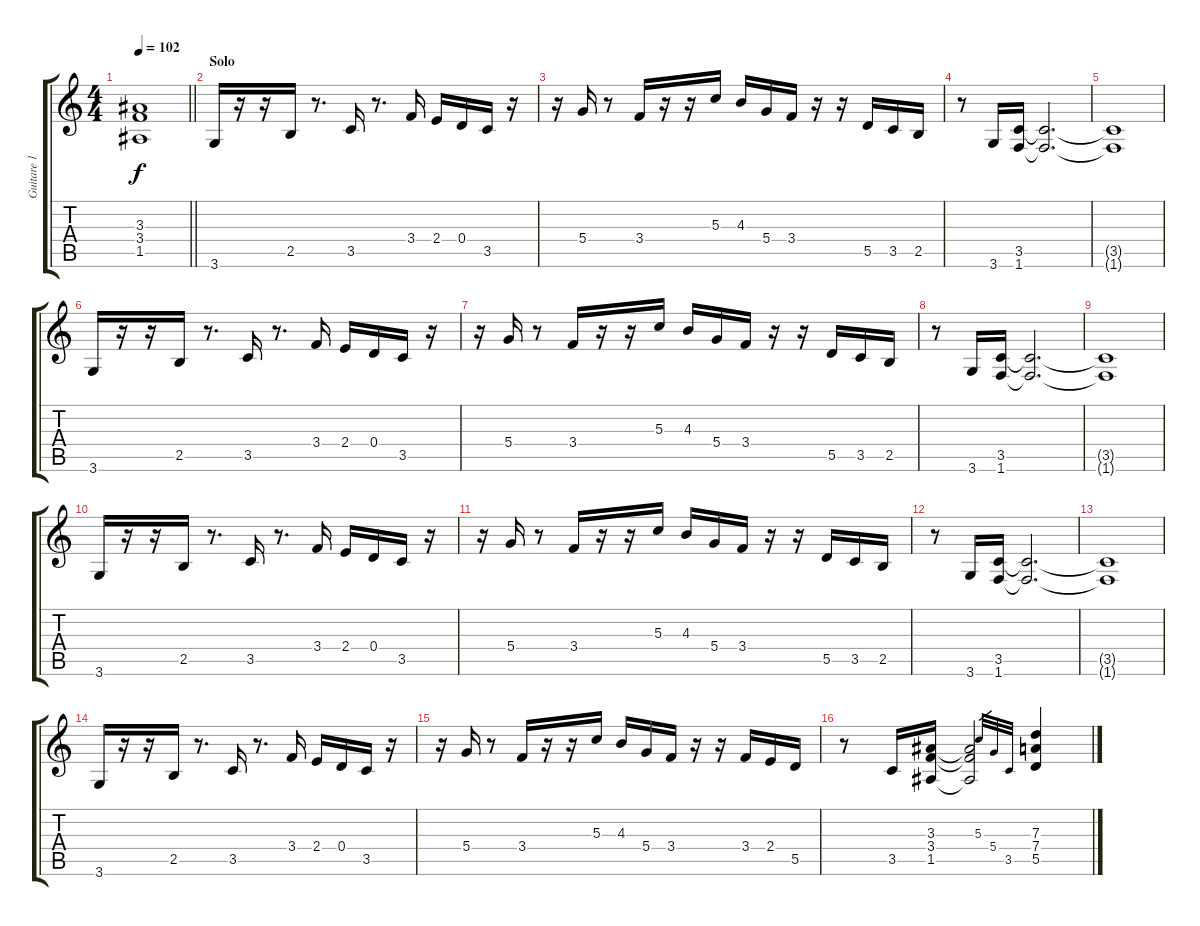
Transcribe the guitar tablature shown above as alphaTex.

\track ("Guitare 1" "Guitare 1") {instrument overdrivenguitar}
\staff {score tabs}
\tuning (E4 B3 G3 D3 A2 E2) {hide}
\ts (4 4)
\tempo 102
\clef g2
\barLineRight lightlight
\ks c
(3.3{t} 3.4{t} 1.5{t}).1{dy f} |
\section ("" "Solo")
3.6.16 r.16 r.16 2.5.16 r.8{d} 3.5.16 r.8{d} 3.4.16 2.4.16 0.4.16 3.5.16 r.16 |
r.16 5.4.16 r.8 3.4.16 r.16 r.16 5.3.16 4.3.16 5.4.16 3.4.16 r.16 r.16 5.5.16 3.5.16 2.5.16 |
r.8 3.6.16 (3.5 1.6).16 (3.5{t} 1.6{t}).2{d} |
(3.5{t} 1.6{t}).1 |
3.6.16 r.16 r.16 2.5.16 r.8{d} 3.5.16 r.8{d} 3.4.16 2.4.16 0.4.16 3.5.16 r.16 |
r.16 5.4.16 r.8 3.4.16 r.16 r.16 5.3.16 4.3.16 5.4.16 3.4.16 r.16 r.16 5.5.16 3.5.16 2.5.16 |
r.8 3.6.16 (3.5 1.6).16 (3.5{t} 1.6{t}).2{d} |
(3.5{t} 1.6{t}).1 |
3.6.16 r.16 r.16 2.5.16 r.8{d} 3.5.16 r.8{d} 3.4.16 2.4.16 0.4.16 3.5.16 r.16 |
r.16 5.4.16 r.8 3.4.16 r.16 r.16 5.3.16 4.3.16 5.4.16 3.4.16 r.16 r.16 5.5.16 3.5.16 2.5.16 |
r.8 3.6.16 (3.5 1.6).16 (3.5{t} 1.6{t}).2{d} |
(3.5{t} 1.6{t}).1 |
3.6.16 r.16 r.16 2.5.16 r.8{d} 3.5.16 r.8{d} 3.4.16 2.4.16 0.4.16 3.5.16 r.16 |
r.16 5.4.16 r.8 3.4.16 r.16 r.16 5.3.16 4.3.16 5.4.16 3.4.16 r.16 r.16 3.4.16 2.4.16 5.5.16 |
r.8 3.5.16 (3.3 3.4 1.5).16 (3.3{t} 3.4{t} 1.5{t}).2 5.3.32{gr} 5.4.32{gr} 3.5.32{gr} (7.3 7.4 5.5).4
